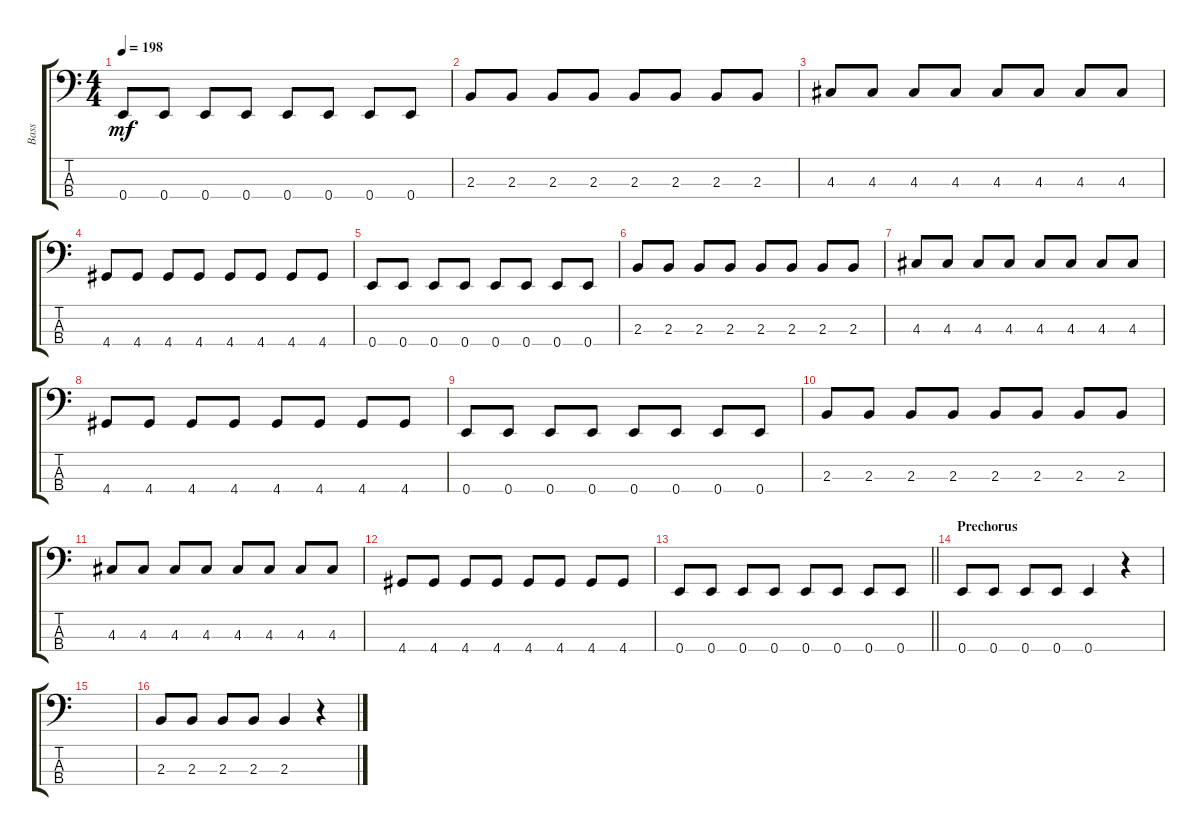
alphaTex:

\track ("Bass" "Bass") {instrument electricbasspick}
\staff {score tabs}
\tuning (G2 D2 A1 E1) {hide}
\ts (4 4)
\tempo 198
\clef f4
\ks c
0.4.8{dy mf} 0.4.8 0.4.8 0.4.8 0.4.8 0.4.8 0.4.8 0.4.8 |
2.3.8 2.3.8 2.3.8 2.3.8 2.3.8 2.3.8 2.3.8 2.3.8 |
4.3.8 4.3.8 4.3.8 4.3.8 4.3.8 4.3.8 4.3.8 4.3.8 |
4.4.8 4.4.8 4.4.8 4.4.8 4.4.8 4.4.8 4.4.8 4.4.8 |
0.4.8 0.4.8 0.4.8 0.4.8 0.4.8 0.4.8 0.4.8 0.4.8 |
2.3.8 2.3.8 2.3.8 2.3.8 2.3.8 2.3.8 2.3.8 2.3.8 |
4.3.8 4.3.8 4.3.8 4.3.8 4.3.8 4.3.8 4.3.8 4.3.8 |
4.4.8 4.4.8 4.4.8 4.4.8 4.4.8 4.4.8 4.4.8 4.4.8 |
0.4.8 0.4.8 0.4.8 0.4.8 0.4.8 0.4.8 0.4.8 0.4.8 |
2.3.8 2.3.8 2.3.8 2.3.8 2.3.8 2.3.8 2.3.8 2.3.8 |
4.3.8 4.3.8 4.3.8 4.3.8 4.3.8 4.3.8 4.3.8 4.3.8 |
4.4.8 4.4.8 4.4.8 4.4.8 4.4.8 4.4.8 4.4.8 4.4.8 |
\barLineRight lightlight
0.4.8 0.4.8 0.4.8 0.4.8 0.4.8 0.4.8 0.4.8 0.4.8 |
\section ("" "Prechorus")
0.4.8 0.4.8 0.4.8 0.4.8 0.4.4 r.4 |
|
2.3.8 2.3.8 2.3.8 2.3.8 2.3.4 r.4
